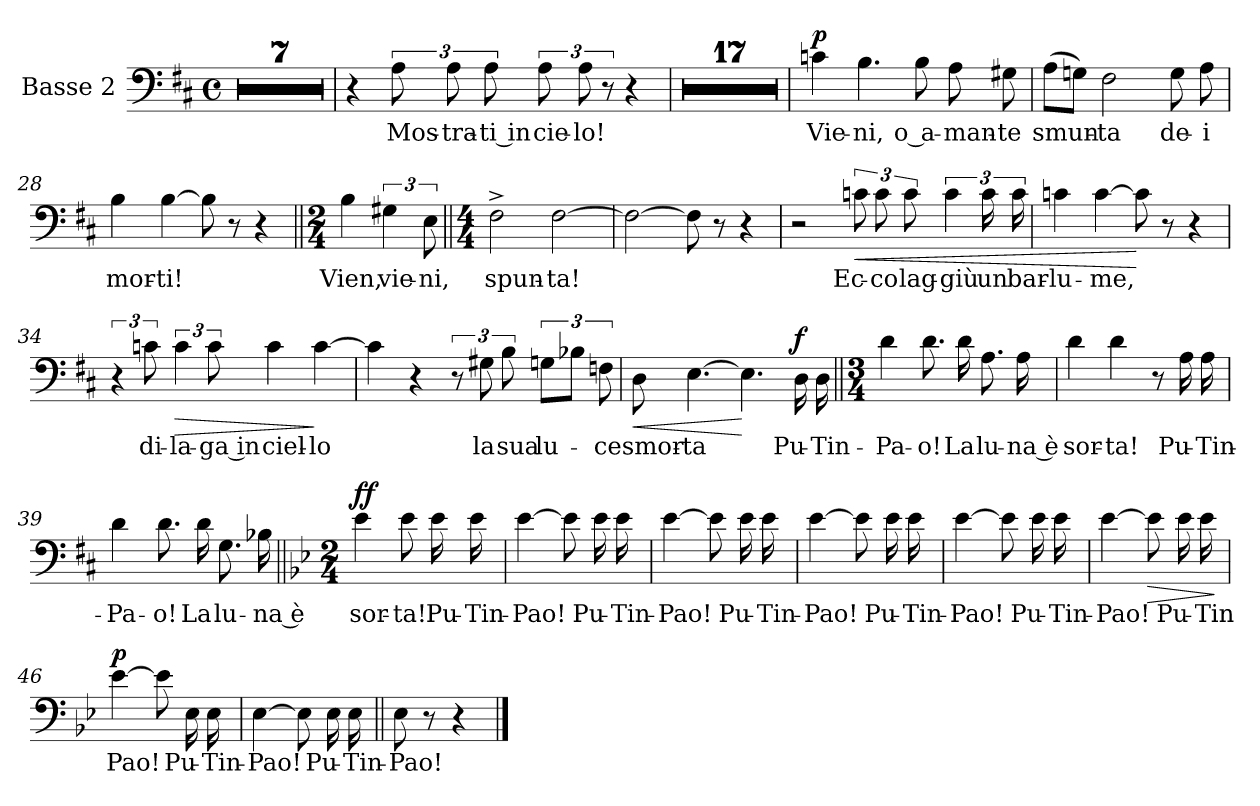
**kern	**text	**dynam
*part1	*part1	*part1
*staff1	*staff1	*staff1
*I"Basse 2	*	*
*I'B2	*	*
*clefF4	*	*
*k[f#c#]	*	*
*M4/4	*	*
*met(c)	*	*
=1	=1	=1
1r	.	.
!!LO:PB:g=z
=2	=2	=2
1r	.	.
!!LO:LB:g=z
=3	=3	=3
1r	.	.
!!LO:PB:g=z
=4	=4	=4
1r	.	.
!!LO:PB:g=z
=5	=5	=5
1r	.	.
!!LO:PB:g=z
=6	=6	=6
1r	.	.
!!LO:PB:g=z
=7	=7	=7
1r	.	.
!!LO:PB:g=z
=8	=8	=8
4r	.	.
!	!LO:LY:b	!
12A\	Mos-	.
!	!LO:LY:b	!
12A\	-tra-	.
!	!LO:LY:b	!
12A\	-ti in	.
!	!LO:LY:b	!
12A\	cie-	.
!	!LO:LY:b	!
12A\	-lo!	.
12r	.	.
4r	.	.
!!LO:PB:g=z
=9	=9	=9
1r	.	.
!!LO:PB:g=z
=10	=10	=10
1r	.	.
!!LO:PB:g=z
=11	=11	=11
1r	.	.
!!LO:PB:g=z
=12	=12	=12
1r	.	.
!!LO:PB:g=z
=13	=13	=13
1r	.	.
!!LO:PB:g=z
=14	=14	=14
1r	.	.
!!LO:PB:g=z
=15	=15	=15
1r	.	.
!!LO:PB:g=z
=16	=16	=16
1r	.	.
!!LO:PB:g=z
=17	=17	=17
1r	.	.
!!LO:PB:g=z
=18	=18	=18
1r	.	.
!!LO:PB:g=z
=19	=19	=19
1r	.	.
!!LO:PB:g=z
=20	=20	=20
1r	.	.
=21	=21	=21
1r	.	.
!!LO:PB:g=z
=22	=22	=22
1r	.	.
=23	=23	=23
1r	.	.
!!LO:PB:g=z
=24	=24	=24
1r	.	.
!!LO:PB:g=z
=25	=25	=25
1r	.	.
=26	=26	=26
!	!LO:LY:b	!LO:DY:a
4cn\	Vie-	p
!	!LO:LY:b	!
4.B\	-ni,	.
!	!LO:LY:b	!
8B\	o a-	.
!	!LO:LY:b	!
8A\	-man-	.
!	!LO:LY:b	!
8G#X\	-te	.
!!LO:PB:g=z
=27	=27	=27
!	!LO:LY:b	!
(>8A\L	smun-	.
8Gn\J)	.	.
!	!LO:LY:b	!
2F#\	-ta	.
!	!LO:LY:b	!
8G\	de-	.
!	!LO:LY:b	!
8A\	-i	.
=28	=28	=28
!	!LO:LY:b	!
4B\	mor-	.
!	!LO:LY:b	!
[4B\	-ti!	.
8B\]	.	.
8r	.	.
4r	.	.
=29||	=29||	=29||
*M2/4	*	*
!	!LO:LY:b	!
4B\	Vien,	.
!	!LO:LY:b	!
6G#X\	vie-	.
!	!LO:LY:b	!
12E\	-ni,	.
!!LO:PB:g=z
=30||	=30||	=30||
*M4/4	*	*
!	!LO:LY:b	!
2F#^\	spun-	.
!	!LO:LY:b	!
[2F#\	-ta!	.
=31	=31	=31
2F#\_	.	.
8F#\]	.	.
8r	.	.
4r	.	.
=32	=32	=32
2r	.	.
!	!LO:LY:b	!LO:HP:b
12cn\	Ec-	<
!	!LO:LY:b	!
12c\	-co	.
!	!LO:LY:b	!
12c\	lag-	.
!	!LO:LY:b	!
6c\	-giù	.
!	!LO:LY:b	!
24c\	un	.
!	!LO:LY:b	!
24c\	bar-	.
!!LO:PB:g=z
=33	=33	=33
!	!LO:LY:b	!
4cn\	-lu-	.
!	!LO:LY:b	!
[4c\	-me,	.
8c\]	.	[
8r	.	.
4r	.	.
!!LO:PB:g=z
=34	=34	=34
6r	.	.
!	!LO:LY:b	!
12cn\	di-	.
!	!LO:LY:b	!LO:HP:b
6c\	-la-	>
!	!LO:LY:b	!
12c\	-ga in	.
!	!LO:LY:b	!
4c\	ciel-	.
!	!LO:LY:b	!
[4c\	-lo	]
!!LO:PB:g=z
=35	=35	=35
4c\]	.	.
4r	.	.
12r	.	.
!	!LO:LY:b	!
12G#X\	la	.
!	!LO:LY:b	!
12B\	sua	.
!	!LO:LY:b	!
12Gn\L	lu-	.
12B-X\J	.	.
!	!LO:LY:b	!
12Fn\	-ce	.
=36	=36	=36
!	!LO:LY:b	!LO:HP:b
8D\	smor-	<
!	!LO:LY:b	!
[4.E\	-ta	.
4.E\]	.	[
!	!LO:LY:b	!LO:DY:a
16D\	Pu-	f
!	!LO:LY:b	!
16D\	-Tin-	.
!!LO:PB:g=z
=37||	=37||	=37||
*M3/4	*	*
!	!LO:LY:b	!
4d\	-Pa-	.
!	!LO:LY:b	!
8.d\	-o!	.
!	!LO:LY:b	!
16d\	La	.
!	!LO:LY:b	!
8.A\	lu-	.
!	!LO:LY:b	!
16A\	-na è	.
=38	=38	=38
!	!LO:LY:b	!
4d\	sor-	.
!	!LO:LY:b	!
4d\	-ta!	.
8r	.	.
!	!LO:LY:b	!
16A\	Pu-	.
!	!LO:LY:b	!
16A\	-Tin-	.
!!LO:PB:g=z
=39	=39	=39
!	!LO:LY:b	!
4d\	-Pa-	.
!	!LO:LY:b	!
8.d\	-o!	.
!	!LO:LY:b	!
16d\	La	.
!	!LO:LY:b	!
8.G\	lu-	.
!	!LO:LY:b	!
16B-X\	-na è	.
=40||	=40||	=40||
*k[b-e-]	*	*
*M2/4	*	*
!	!LO:LY:b	!LO:DY:a
4e-\	sor-	ff
!	!LO:LY:b	!
8e-\	-ta!	.
!	!LO:LY:b	!
16e-\	Pu-	.
!	!LO:LY:b	!
16e-\	-Tin-	.
=41	=41	=41
!	!LO:LY:b	!
[4e-\	-Pao!	.
8e-\]	.	.
!	!LO:LY:b	!
16e-\	Pu-	.
!	!LO:LY:b	!
16e-\	-Tin-	.
=42	=42	=42
!	!LO:LY:b	!
[4e-\	-Pao!	.
8e-\]	.	.
!	!LO:LY:b	!
16e-\	Pu-	.
!	!LO:LY:b	!
16e-\	-Tin-	.
!!LO:PB:g=z
=43	=43	=43
!	!LO:LY:b	!
[4e-\	-Pao!	.
8e-\]	.	.
!	!LO:LY:b	!
16e-\	Pu-	.
!	!LO:LY:b	!
16e-\	-Tin-	.
=44	=44	=44
!	!LO:LY:b	!
[4e-\	-Pao!	.
8e-\]	.	.
!	!LO:LY:b	!
16e-\	Pu-	.
!	!LO:LY:b	!
16e-\	-Tin-	.
=45	=45	=45
!	!LO:LY:b	!
[4e-\	-Pao!	.
!	!	!LO:HP:b
8e-\]	.	>
!	!LO:LY:b	!
16e-\	Pu-	.
!	!LO:LY:b	!
16e-\	-Tin	.
.	.	]
=46	=46	=46
!	!LO:LY:b	!LO:DY:a
[4e-\	-Pao!	p
8e-\]	.	.
!	!LO:LY:b	!
16E-\	Pu-	.
!	!LO:LY:b	!
16E-\	-Tin-	.
=47	=47	=47
!	!LO:LY:b	!
[4E-\	-Pao!	.
8E-\]	.	.
!	!LO:LY:b	!
16E-\	Pu-	.
!	!LO:LY:b	!
16E-\	-Tin-	.
!!LO:PB:g=z
=48||	=48||	=48||
!	!LO:LY:b	!
8E-\	-Pao!	.
8r	.	.
4r	.	.
==	==	==
*-	*-	*-
